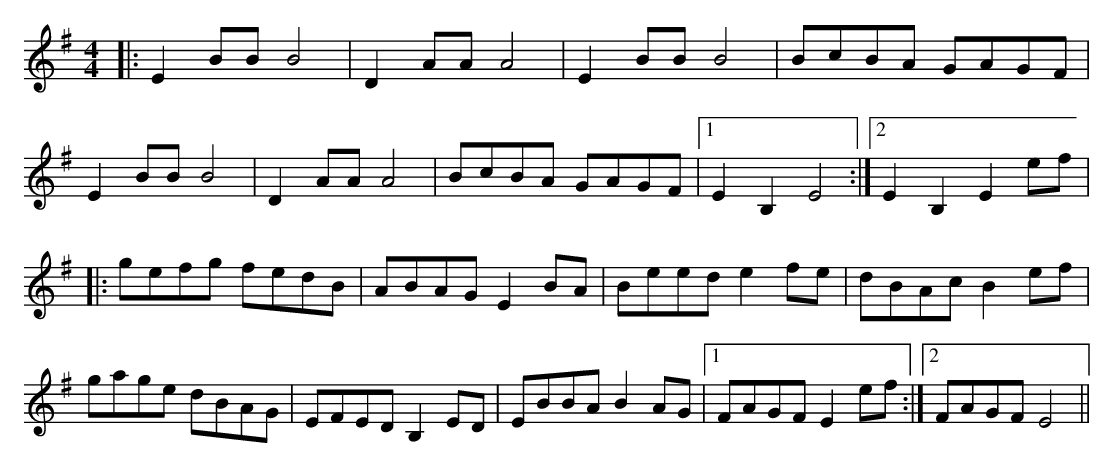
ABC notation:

X:1
M:4/4
K:Emin
|: E2 BB B4| D2 AA A4| E2 BB B4| BcBA GAGF|
 E2 BB B4| D2 AA A4| BcBA GAGF|1 E2 B,2 E4:|2 E2 B,2 E2 ef|
|: gefg fedB| ABAG E2 BA| Beed e2 fe| dBAc B2 ef|
 gage dBAG| EFED B,2 ED| EBBA B2 AG|1 FAGF E2 ef:|2 FAGF E4||
